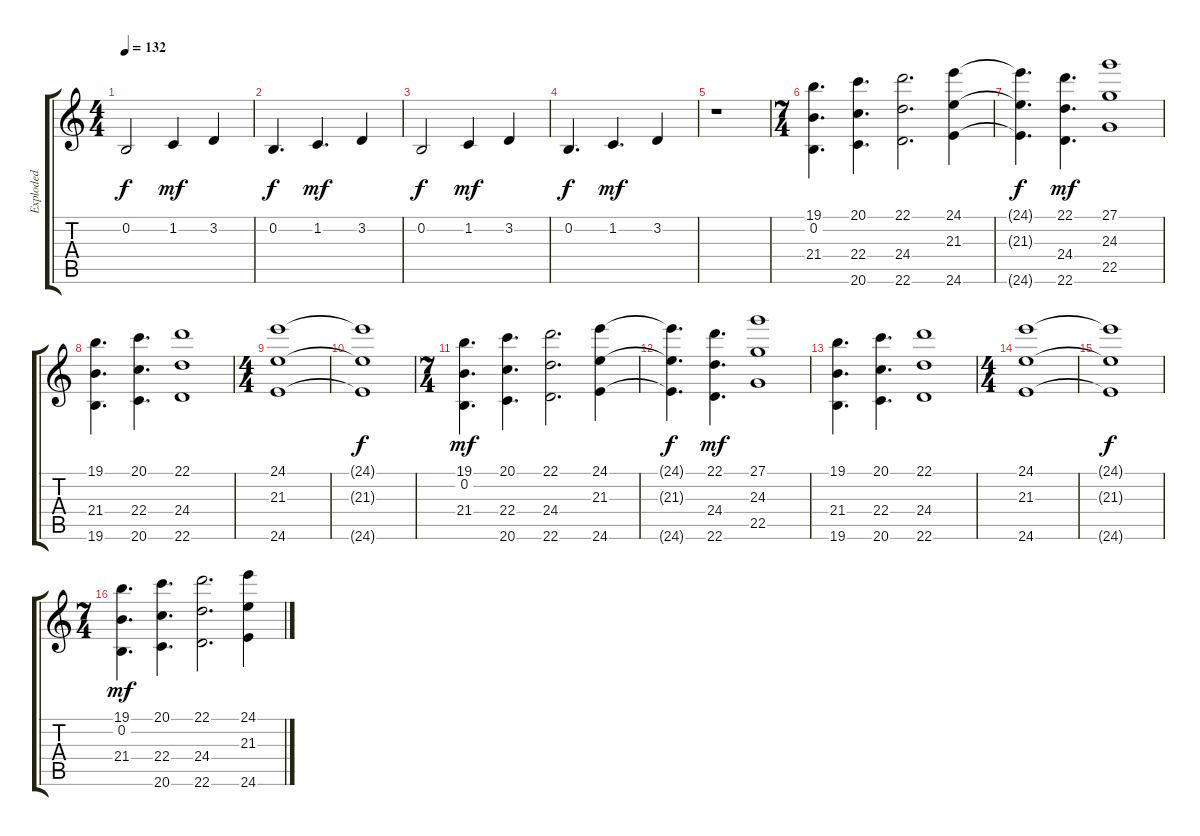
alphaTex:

\track ("Exploded" "Exploded") {instrument stringensemble1}
\staff {score tabs}
\tuning (E4 B3 G3 D3 A2 E2) {hide}
\ts (4 4)
\tempo 132
\clef g2
\ks c
0.2.2{dy f} 1.2.4{dy mf} 3.2.4 |
0.2.4{d dy f} 1.2.4{d dy mf} 3.2.4 |
0.2.2{dy f} 1.2.4{dy mf} 3.2.4 |
0.2.4{d dy f} 1.2.4{d dy mf} 3.2.4 |
r.1 |
\ts (7 4)
(19.1 0.2 21.4).4{d} (20.1 22.4 20.6).4{d} (22.1 24.4 22.6).2{d} (24.1 21.3 24.6).4 |
(24.1{t} 21.3{t} 24.6{t}).4{d dy f} (22.1 24.4 22.6).4{d dy mf} (27.1 24.3 22.5).1 |
(19.1 21.4 19.6).4{d} (20.1 22.4 20.6).4{d} (22.1 24.4 22.6).1 |
\ts (4 4)
(24.1 21.3 24.6).1 |
(24.1{t} 21.3{t} 24.6{t}).1{dy f} |
\ts (7 4)
(19.1 0.2 21.4).4{d dy mf} (20.1 22.4 20.6).4{d} (22.1 24.4 22.6).2{d} (24.1 21.3 24.6).4 |
(24.1{t} 21.3{t} 24.6{t}).4{d dy f} (22.1 24.4 22.6).4{d dy mf} (27.1 24.3 22.5).1 |
(19.1 21.4 19.6).4{d} (20.1 22.4 20.6).4{d} (22.1 24.4 22.6).1 |
\ts (4 4)
(24.1 21.3 24.6).1 |
(24.1{t} 21.3{t} 24.6{t}).1{dy f} |
\ts (7 4)
(19.1 0.2 21.4).4{d dy mf} (20.1 22.4 20.6).4{d} (22.1 24.4 22.6).2{d} (24.1 21.3 24.6).4
